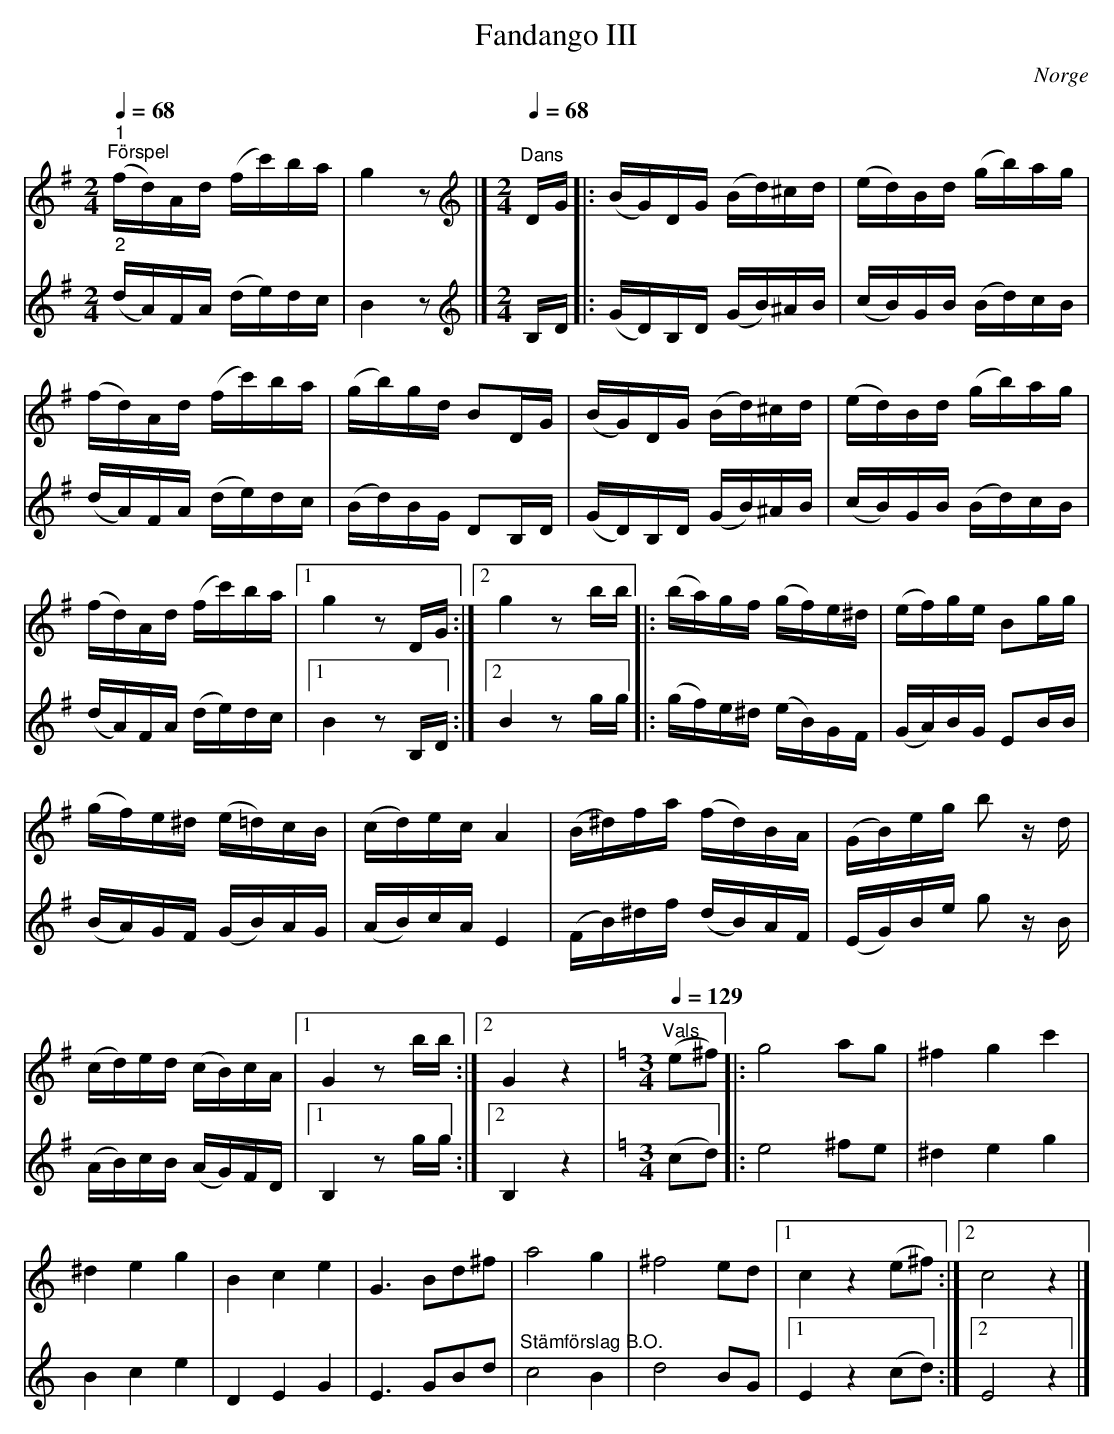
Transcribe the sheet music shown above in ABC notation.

X:1
T:Fandango III
O:Norge
L:1/16
Q:1/4=68
M:2/4
K:G
V:1
"^1""^Förspel" (fd)Ad (fc')ba | g4 z2 |][K:G][M:2/4][K:treble]"^Dans"[Q:1/4=68] DG |: (BG)DG (Bd)^cd | (ed)Bd (gb)ag |
(fd)Ad (fc')ba | (gb)gd B2DG | (BG)DG (Bd)^cd | (ed)Bd (gb)ag |
(fd)Ad (fc')ba |1 g4 z2 DG :|2 g4 z2 bb |: (ba)gf (gf)e^d | (ef)ge B2gg |
(gf)e^d (e=d)cB | (cd)ec A4 | (B^d)fa (fd)BA | (GB)eg b2 z d |
(cd)ed (cB)cA |1 G4 z2 bb :|2 G4 z4 | [K:C][M:3/4][Q:1/4=129]"^Vals" (e2^f2) |: g8 a2g2 | ^f4 g4 c'4 |
^d4 e4 g4 | B4 c4 e4 | G6 B2d2^f2 | a8 g4 | ^f8 e2d2 |1 c4 z4 (e2^f2) :|2 c8 z4 |]
V:2
"^2" (dA)FA (de)dc | B4 z2 |][K:G][M:2/4][K:treble] B,D |: (GD)B,D (GB)^AB | (cB)GB (Bd)cB |
(dA)FA (de)dc | (Bd)BG D2B,D | (GD)B,D (GB)^AB | (cB)GB (Bd)cB | (dA)FA (de)dc |1 B4 z2 B,D :|2 B4 z2 gg |:
(gf)e^d (eB)GF | (GA)BG E2BB | (BA)GF (GB)AG | (AB)cA E4 | (FB)^df (dB)AF |
(EG)Be g2 z B | (AB)cB (AG)FD |1 B,4 z2 gg :|2 B,4 z4 |[K:C][M:3/4] (c2d2) |:
e8 ^f2e2 | ^d4 e4 g4 | B4 c4 e4 | D4 E4 G4 | E6 G2B2d2 | "^Stämförslag B.O." c8 B4 | d8 B2G2 |1 E4 z4 (c2d2) :|2 E8 z4 |]
